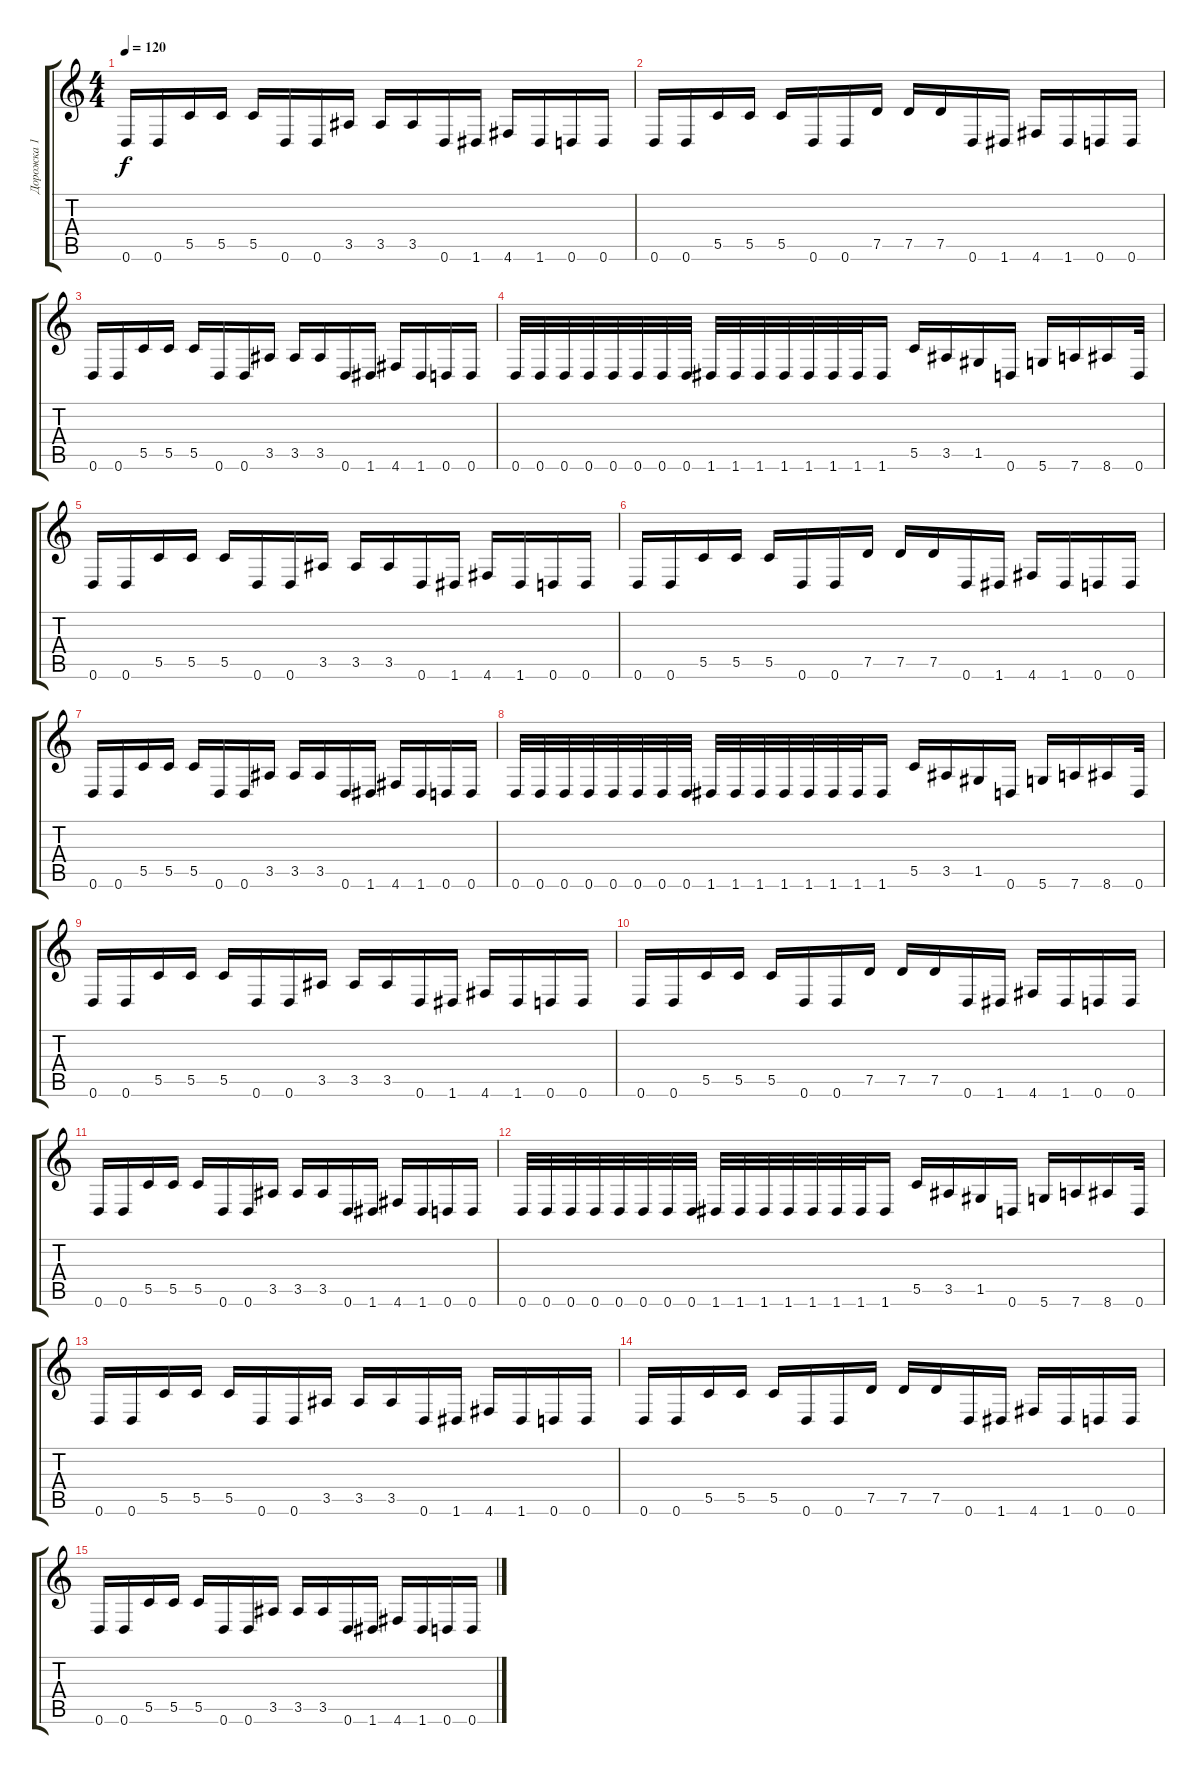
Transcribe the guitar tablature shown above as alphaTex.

\track ("Дорожка 1" "Дорожка 1") {instrument distortionguitar}
\staff {score tabs}
\tuning (D4 A3 F3 C3 G2 D2) {hide}
\ts (4 4)
\tempo 120
\clef g2
\ks c
0.6.16{dy f} 0.6.16 5.5.16 5.5.16 5.5.16 0.6.16 0.6.16 3.5.16 3.5.16 3.5.16 0.6.16 1.6.16 4.6.16 1.6.16 0.6.16 0.6.16 |
0.6.16 0.6.16 5.5.16 5.5.16 5.5.16 0.6.16 0.6.16 7.5.16 7.5.16 7.5.16 0.6.16 1.6.16 4.6.16 1.6.16 0.6.16 0.6.16 |
0.6.16 0.6.16 5.5.16 5.5.16 5.5.16 0.6.16 0.6.16 3.5.16 3.5.16 3.5.16 0.6.16 1.6.16 4.6.16 1.6.16 0.6.16 0.6.16 |
0.6.32 0.6.32 0.6.32 0.6.32 0.6.32 0.6.32 0.6.32 0.6.32 1.6.32 1.6.32 1.6.32 1.6.32 1.6.32 1.6.32 1.6.32 1.6.16 5.5.16 3.5.16 1.5.16 0.6.16 5.6.16 7.6.16 8.6.16 0.6.32 |
0.6.16 0.6.16 5.5.16 5.5.16 5.5.16 0.6.16 0.6.16 3.5.16 3.5.16 3.5.16 0.6.16 1.6.16 4.6.16 1.6.16 0.6.16 0.6.16 |
0.6.16 0.6.16 5.5.16 5.5.16 5.5.16 0.6.16 0.6.16 7.5.16 7.5.16 7.5.16 0.6.16 1.6.16 4.6.16 1.6.16 0.6.16 0.6.16 |
0.6.16 0.6.16 5.5.16 5.5.16 5.5.16 0.6.16 0.6.16 3.5.16 3.5.16 3.5.16 0.6.16 1.6.16 4.6.16 1.6.16 0.6.16 0.6.16 |
0.6.32 0.6.32 0.6.32 0.6.32 0.6.32 0.6.32 0.6.32 0.6.32 1.6.32 1.6.32 1.6.32 1.6.32 1.6.32 1.6.32 1.6.32 1.6.16 5.5.16 3.5.16 1.5.16 0.6.16 5.6.16 7.6.16 8.6.16 0.6.32 |
0.6.16 0.6.16 5.5.16 5.5.16 5.5.16 0.6.16 0.6.16 3.5.16 3.5.16 3.5.16 0.6.16 1.6.16 4.6.16 1.6.16 0.6.16 0.6.16 |
0.6.16 0.6.16 5.5.16 5.5.16 5.5.16 0.6.16 0.6.16 7.5.16 7.5.16 7.5.16 0.6.16 1.6.16 4.6.16 1.6.16 0.6.16 0.6.16 |
0.6.16 0.6.16 5.5.16 5.5.16 5.5.16 0.6.16 0.6.16 3.5.16 3.5.16 3.5.16 0.6.16 1.6.16 4.6.16 1.6.16 0.6.16 0.6.16 |
0.6.32 0.6.32 0.6.32 0.6.32 0.6.32 0.6.32 0.6.32 0.6.32 1.6.32 1.6.32 1.6.32 1.6.32 1.6.32 1.6.32 1.6.32 1.6.16 5.5.16 3.5.16 1.5.16 0.6.16 5.6.16 7.6.16 8.6.16 0.6.32 |
0.6.16 0.6.16 5.5.16 5.5.16 5.5.16 0.6.16 0.6.16 3.5.16 3.5.16 3.5.16 0.6.16 1.6.16 4.6.16 1.6.16 0.6.16 0.6.16 |
0.6.16 0.6.16 5.5.16 5.5.16 5.5.16 0.6.16 0.6.16 7.5.16 7.5.16 7.5.16 0.6.16 1.6.16 4.6.16 1.6.16 0.6.16 0.6.16 |
0.6.16 0.6.16 5.5.16 5.5.16 5.5.16 0.6.16 0.6.16 3.5.16 3.5.16 3.5.16 0.6.16 1.6.16 4.6.16 1.6.16 0.6.16 0.6.16
